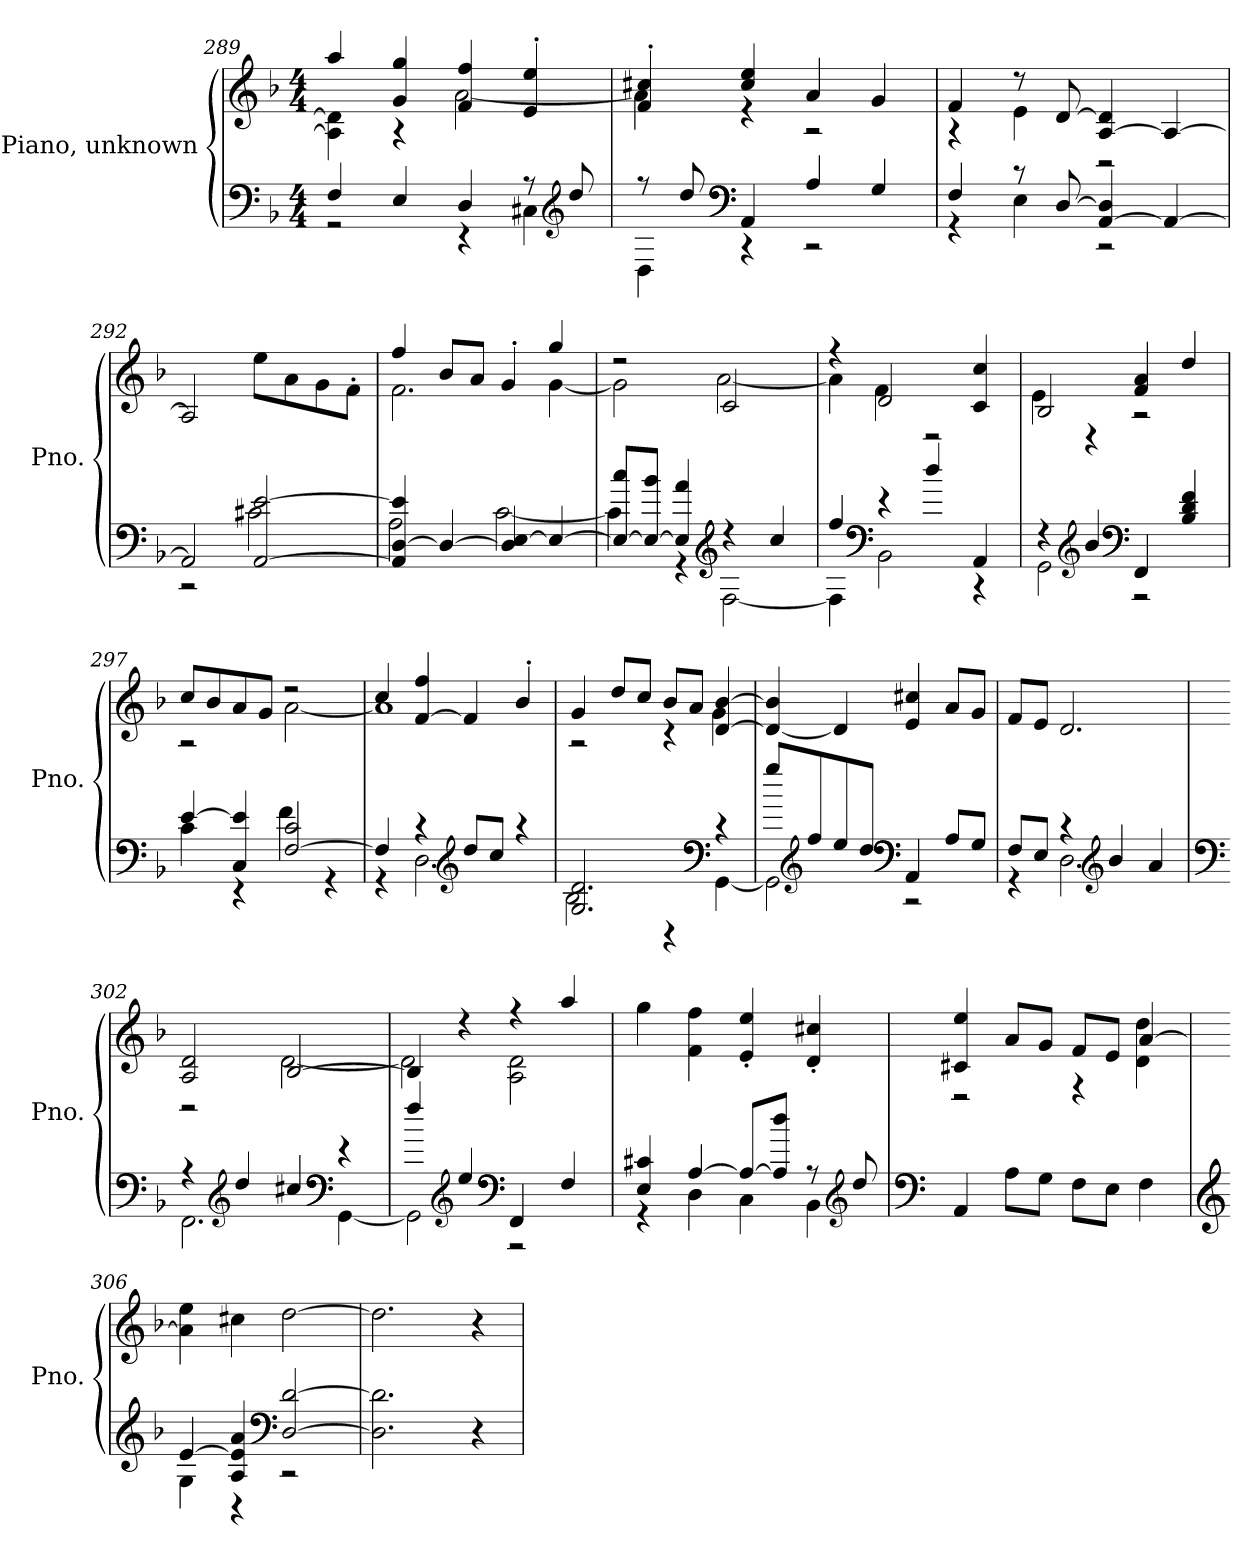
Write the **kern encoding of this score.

**kern	**kern
*part1	*part1
*staff2	*staff1
*I"Piano, unknown	*
*I'Pno.	*
*clefF4	*clefG2
*k[b-]	*k[b-]
*M4/4	*M4/4
=289	=289
*^	*^
4F/	2r	4aa/	4A\] 4d\]
4E/	.	4g/ 4gg/	4r
4D/	4r	4f/ 4ff/	[2a\
8r	4C#X\	4e/' 4ee/'	.
*clefG2	*	*	*
8dd/	.	.	.
=290	=290	=290	=290
8r	4D\	4f/' 4cc#X/'	4a\]
8dd/	.	.	.
*clefF4	*	*	*
4AA/	4r	4cc#/ 4ee/	4r
4A/	2r	4a/	2r
4G/	.	4g/	.
!!LO:LB:g=z	!!
=291	=291	=291	=291
4F/	4r	4f/	4r
8r	4E\	8r	4e\
[8D/	.	[8d/	.
[4AA/ 4D/]	2r	[4A/ 4d/]	2r
4AA/_	.	4A/_	.
*	*	*v	*v
=292	=292	=292
2AA/]	2r	2A/]
[2AA/ [2e/	2c#X\	8ee\L
.	.	8a\
.	.	8g\
.	.	8f'\J
=293	=293	=293
*	*	*^
4AA/] [4D/ 4e/]	2A\	4ff/	2.f\
4D/_	.	8b-/L	.
.	.	8a/J	.
4D/] [4E/	[2c\	4g'/	.
4E/_	.	4gg/	[4g\
=294	=294	=294	=294
8E/_ 8cc/L	4c\]	2r	2g\]
8E/_ 8b-/J	.	.	.
4E/] 4a/	4r	.	.
*clefG2	*	*	*
4r	[2F\	2c/	[2a\
4cc/	.	.	.
=295	=295	=295	=295
4ff/	4F\]	4r	4a\]
*clefF4	*	*	*
4r	2BB-\	2d/	4f\
4dd/	.	.	2r
4AA/	4r	4c/ 4cc/	.
!!LO:PB:g=z	!!
=296	=296	=296	=296
4r	2GG\	2B-/	4e\
*clefG2	*	*	*
4b-/	.	.	4r
*clefF4	*	*	*
4FF/	2r	4f/ 4a/	2r
4B-/ 4d/ 4f/	.	4dd/	.
=297	=297	=297	=297
[4e/	4c\	8cc/L	2r
.	.	8b-/	.
4C/ 4e/]	4r	8a/	.
.	.	8g/J	.
[2F/ 2c/	4f\	2r	[2a\
.	4r	.	.
=298	=298	=298	=298
4F/]	4r	4cc/	1a]
4r	2.D\	[4f/ 4ff/	.
*clefG2	*	*	*
8dd/L	.	4f/]	.
8cc/J	.	.	.
4r	.	4b-'/	.
=299	=299	=299	=299
2.G/ 2.d/	2B-\	4g/	2r
.	.	8dd/L	.
.	.	8cc/J	.
.	4r	8b-/L	4r
.	.	8a/J	.
*clefF4	*	*	*
4r	[4GG\	[4d/ [4b-/	4g\
*	*	*v	*v
=300	=300	=300
8gg/L	2GG\]	4d/_ 4b-/]
*clefG2	*	*
8ff/	.	.
8ee/	.	4d/]
8dd/J	.	.
*clefF4	*	*
4AA/	2r	4e/ 4cc#X/
8A/L	.	8a/L
8G/J	.	8g/J
!!LO:LB:g=z
=301	=301	=301
8F/L	4r	8f/L
8E/J	.	8e/J
4r	2.D\	2.d/
*clefG2	*	*
4b-/	.	.
4a/	.	.
=302	=302	=302
*clefF4	*	*
*	*	*^
4r	2.FF\	2A/ 2d/	2r
*clefG2	*	*	*
4dd/	.	.	.
4cc#X/	.	[2B-/	[2d\
*clefF4	*	*	*
4r	[4GG\	.	.
=303	=303	=303	=303
4ff/	2GG\]	4B-/]	2d\]
*clefG2	*	*	*
4ee/	.	4r	.
*clefF4	*	*	*
4FF/	2r	4r	2A\ 2d\
4F/	.	4aa/	.
*	*	*v	*v
=304	=304	=304
4E/ 4c#X/	4r	4gg\
[4A/	4D\	4f\ 4ff\
8A/L_	4C\	4e/' 4ee/'
8A/] 8dd/J	.	.
8r	4BB-\	4d/' 4cc#X/'
*clefG2	*	*
8dd/	.	.
*v	*v	*
!!LO:LB:g=z
=305	=305
*clefF4	*
*	*^
4AA/	4c#X/ 4ee/	2r
8A\L	8a/L	.
8G\J	8g/J	.
8F\L	8f/L	4r
8E\J	8e/J	.
4F\	[4a/	4d\ 4dd\
*	*v	*v
=306	=306
*clefG2	*
*^	*
[4e/	4G\	4a\] 4ee\
4A/ 4e/] 4a/	4r	4cc#X\
*clefF4	*	*
[2D/ [2d/	2r	[2dd\
*v	*v	*
=307	=307
2.D\] 2.d\]	2.dd\]
4r	4r
=	=
*-	*-
